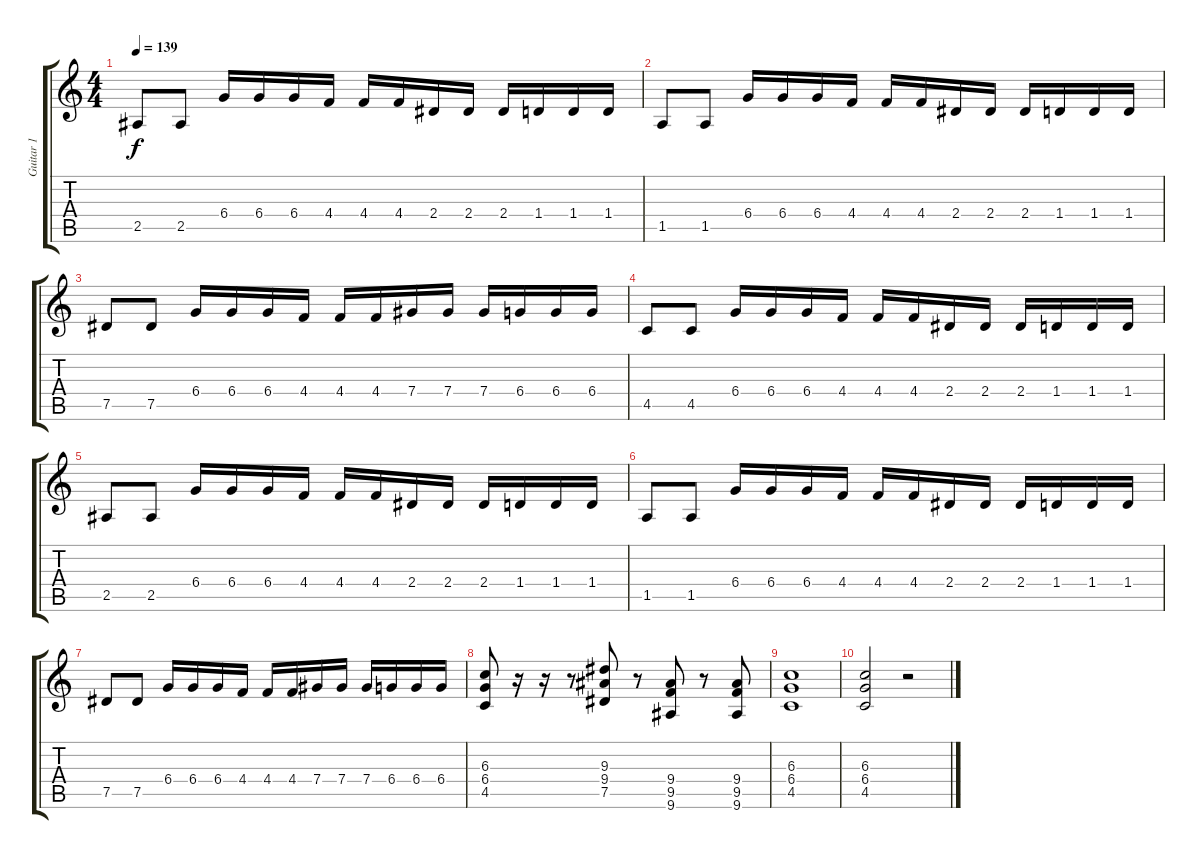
\track ("Guitar 1" "Guitar 1") {instrument distortionguitar}
\staff {score tabs}
\tuning (Eb4 Bb3 Gb3 Db3 Ab2 Db2) {hide}
\ts (4 4)
\tempo 139
\clef g2
\ks c
2.5.8{dy f} 2.5.8 6.4.16 6.4.16 6.4.16 4.4.16 4.4.16 4.4.16 2.4.16 2.4.16 2.4.16 1.4.16 1.4.16 1.4.16 |
1.5.8 1.5.8 6.4.16 6.4.16 6.4.16 4.4.16 4.4.16 4.4.16 2.4.16 2.4.16 2.4.16 1.4.16 1.4.16 1.4.16 |
7.5.8 7.5.8 6.4.16 6.4.16 6.4.16 4.4.16 4.4.16 4.4.16 7.4.16 7.4.16 7.4.16 6.4.16 6.4.16 6.4.16 |
4.5.8 4.5.8 6.4.16 6.4.16 6.4.16 4.4.16 4.4.16 4.4.16 2.4.16 2.4.16 2.4.16 1.4.16 1.4.16 1.4.16 |
2.5.8 2.5.8 6.4.16 6.4.16 6.4.16 4.4.16 4.4.16 4.4.16 2.4.16 2.4.16 2.4.16 1.4.16 1.4.16 1.4.16 |
1.5.8 1.5.8 6.4.16 6.4.16 6.4.16 4.4.16 4.4.16 4.4.16 2.4.16 2.4.16 2.4.16 1.4.16 1.4.16 1.4.16 |
7.5.8 7.5.8 6.4.16 6.4.16 6.4.16 4.4.16 4.4.16 4.4.16 7.4.16 7.4.16 7.4.16 6.4.16 6.4.16 6.4.16 |
(6.3 6.4 4.5).8 r.16 r.16 r.8 (9.3 9.4 7.5).8 r.8 (9.4 9.5 9.6).8 r.8 (9.4 9.5 9.6).8 |
(6.3 6.4 4.5).1 |
(6.3 6.4 4.5).2 r.2
